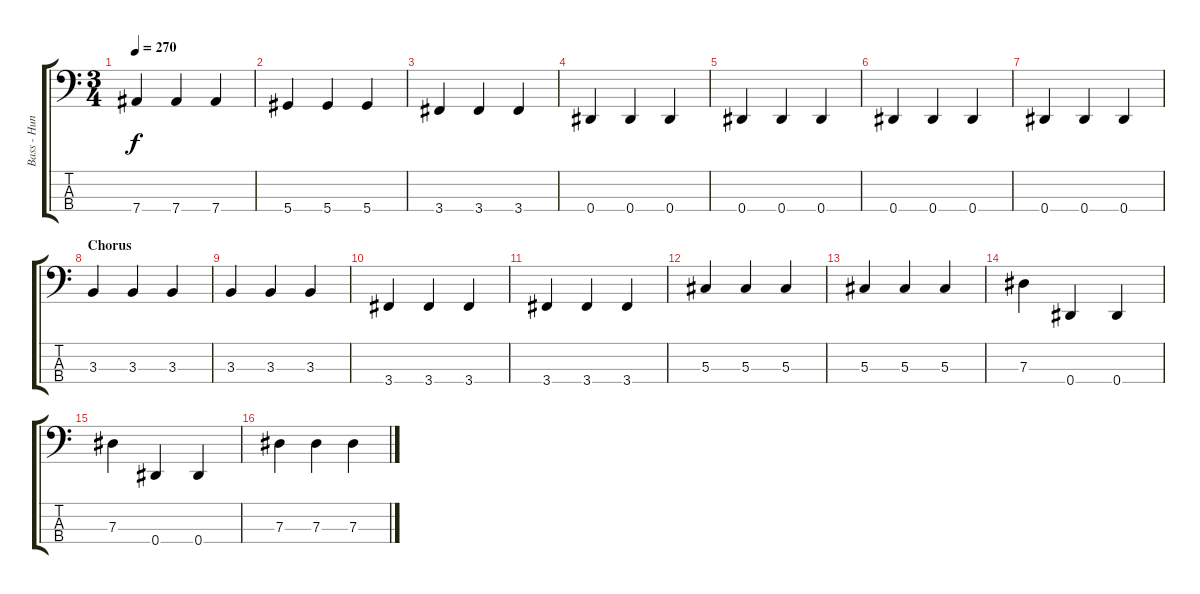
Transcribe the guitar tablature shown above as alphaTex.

\track ("Bass - Hunter" "Bass - Hun") {instrument electricbasspick}
\staff {score tabs}
\tuning (Gb2 Db2 Ab1 Eb1) {hide}
\ts (3 4)
\tempo 270
\clef f4
\ks c
7.4.4{dy f} 7.4.4 7.4.4 |
5.4.4 5.4.4 5.4.4 |
3.4.4 3.4.4 3.4.4 |
0.4.4 0.4.4 0.4.4 |
0.4.4 0.4.4 0.4.4 |
0.4.4 0.4.4 0.4.4 |
0.4.4 0.4.4 0.4.4 |
\section ("" "Chorus")
3.3.4 3.3.4 3.3.4 |
3.3.4 3.3.4 3.3.4 |
3.4.4 3.4.4 3.4.4 |
3.4.4 3.4.4 3.4.4 |
5.3.4 5.3.4 5.3.4 |
5.3.4 5.3.4 5.3.4 |
7.3.4 0.4.4 0.4.4 |
7.3.4 0.4.4 0.4.4 |
7.3.4 7.3.4 7.3.4
